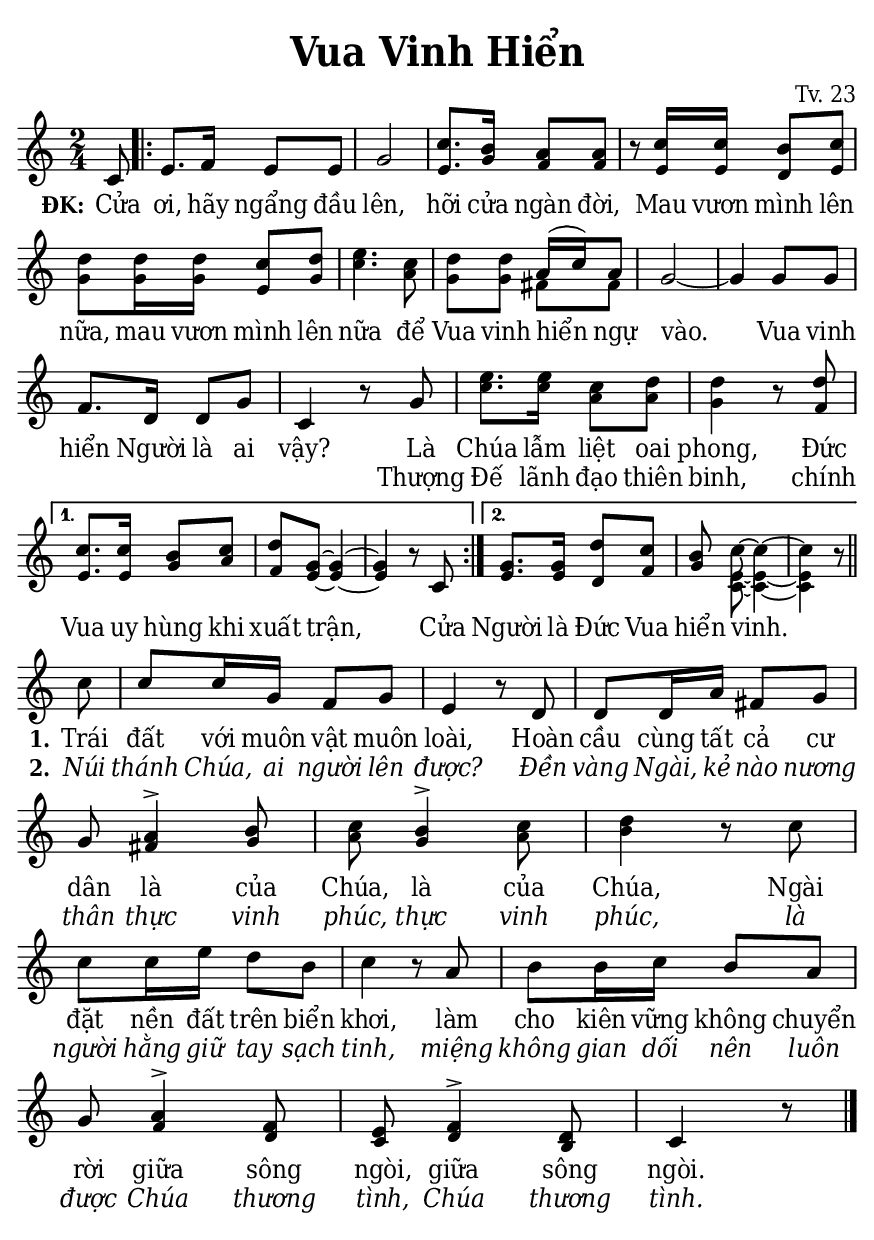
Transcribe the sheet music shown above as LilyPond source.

% Cài đặt chung\
\version "2.22.1"
\include "english.ly"

\header {
  title = \markup { \fontsize #1 "Vua Vinh Hiển" }
  composer = "Tv. 23"
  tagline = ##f
}

% Nhạc phiên khúc
nhacPhienKhucSop = \relative c' {
  \partial 8 c8 |
  \repeat volta 2 {
    e8. f16 e8 e |
    g2 |
    c8. b16 a8 a |
    r8 c16 c b8 c |
    d d16 d c8 d |
    e4. c8 |
    d d a16 (c) a8 |
    g2 ~ |
    g4 g8 g |
    f8. d16 d8 g |
    c,4 r8 g' |
    e'8. e16 c8 d |
    d4 r8 d
  }
  \alternative {
    {
      c8. c16 b8 c |
      d g, ~ g4 ~ |
      g r8 c,
    }
    {
      g'8. g16 d'8 c |
      b \stemDown c ~ c4 ~ |
      c4 r8 \bar "||" \break
    }
  }
  
  c8 |
  c c16 g f8 g |
  e4 r8 d |
  d d16 a' fs8 g |
  g a4 ^> b8 |
  c b4 ^> c8 |
  d4 r8 c |
  c c16 e d8 b |
  c4 r8 a |
  b b16 c b8 a |
  g a4 ^> f8 |
  e f4 ^> d8 |
  c4 r8 \bar "|."
}

nhacPhienKhucAlto = \relative c' {
  c8 |
  e8. f16 e8 e |
  g2 |
  e8. g16 f8 f |
  r e16 e d8 e |
  g8 g16 g e8 g |
  c4. a8 |
  g g fs [fs] |
  g2 ~ |
  g4 g8 g |
  f8. d16 d8 g |
  c,4 r8 g' |
  c8. c16 a8 a |
  g4 r8 f |
  e8. e16 g8 a |
  f e ~ e4 ~ |
  e r8 c |
  e8. e16 d8 f |
  g <e c> ~ <e c>4 ~ |
  <e c>4 r8
  
  c'8 |
  c c16 g f8 g |
  e4 r8 d |
  d d16 a' fs8 g |
  g fs4 g8 |
  a g4 ^> a8 |
  b4 r8 c |
  c c16 e d8 b |
  c4 r8 a |
  b b16 c b8 a |
  g f4 d8 |
  c d4 ^> b8 |
  c4 r8
}

% Lời phiên khúc
loiPhienKhucSop = \lyrics {
  \set stanza = "ĐK:"
  Cửa ơi, hãy ngẩng đầu lên,
  hỡi cửa ngàn đời,
  Mau vươn mình lên nữa,
  mau vươn mình lên nữa
  để Vua vinh hiển ngự vào.
  Vua vinh hiển Người là ai vậy?
  
  <<
    {
      Là Chúa lẫm liệt oai phong,
      Đức
    }
    \new Lyrics {
	    \set associatedVoice = "beSop"
	    Thượng Đế lãnh đạo thiên binh, chính
	  }
  >>
  Vua uy hùng khi xuất trận,
  Cửa
  
  Người là Đức Vua hiển vinh.
  <<
    {
      \set stanza = "1."
      Trái đất với muôn vật muôn loài,
      Hoàn cầu cùng tất cả cư dân là của Chúa,
      là của Chúa,
      Ngài đặt nền đất trên biển khơi,
      làm cho kiên vững không chuyển rời giữa sông ngòi,
      giữa sông ngòi.
    }
    \new Lyrics {
	    \set associatedVoice = "beSop"
	    \set stanza = "2."
      \override Lyrics.LyricText.font-shape = #'italic
	    Núi thánh Chúa, ai người lên được?
	    Đền vàng Ngài, kẻ nào nương thân thực vinh phúc,
	    thực vinh phúc,
	    là người hằng giữ tay sạch tinh,
	    miệng không gian dối nên luôn được Chúa thương tình,
	    Chúa thương tình.
    }
  >>
}

% Dàn trang
\paper {
  #(set-paper-size "a5")
  top-margin = 3\mm
  bottom-margin = 3\mm
  left-margin = 3\mm
  right-margin = 3\mm
  indent = #0
  #(define fonts
	 (make-pango-font-tree "Deja Vu Serif Condensed"
	 		       "Deja Vu Serif Condensed"
			       "Deja Vu Serif Condensed"
			       (/ 20 20)))
  print-page-number = ##f
  page-count = #1
}

TongNhip = {
  \key c \major \time 2/4
  \set Timing.beamExceptions = #'()
  \set Timing.baseMoment = #(ly:make-moment 1/4)
}

% Đổi kích thước nốt cho bè phụ
notBePhu =
#(define-music-function (font-size music) (number? ly:music?)
   (for-some-music
     (lambda (m)
       (if (music-is-of-type? m 'rhythmic-event)
           (begin
             (set! (ly:music-property m 'tweaks)
                   (cons `(font-size . ,font-size)
                         (ly:music-property m 'tweaks)))
             #t)
           #f))
     music)
   music)

\score {
  \new ChoirStaff <<
    \new Staff \with {
        \consists "Merge_rests_engraver"
        printPartCombineTexts = ##f
      }
      <<
      \new Voice \TongNhip \partCombine 
        \nhacPhienKhucSop
        \notBePhu -1 { \nhacPhienKhucAlto }
      \new NullVoice = beSop \nhacPhienKhucSop
      \new Lyrics \lyricsto beSop \loiPhienKhucSop
      >>
  >>
  \layout {
    \override Lyrics.LyricSpace.minimum-distance = #0.5
    \override Score.BarNumber.break-visibility = ##(#f #f #f)
    \override Score.SpacingSpanner.uniform-stretching = ##t
  } 
}
